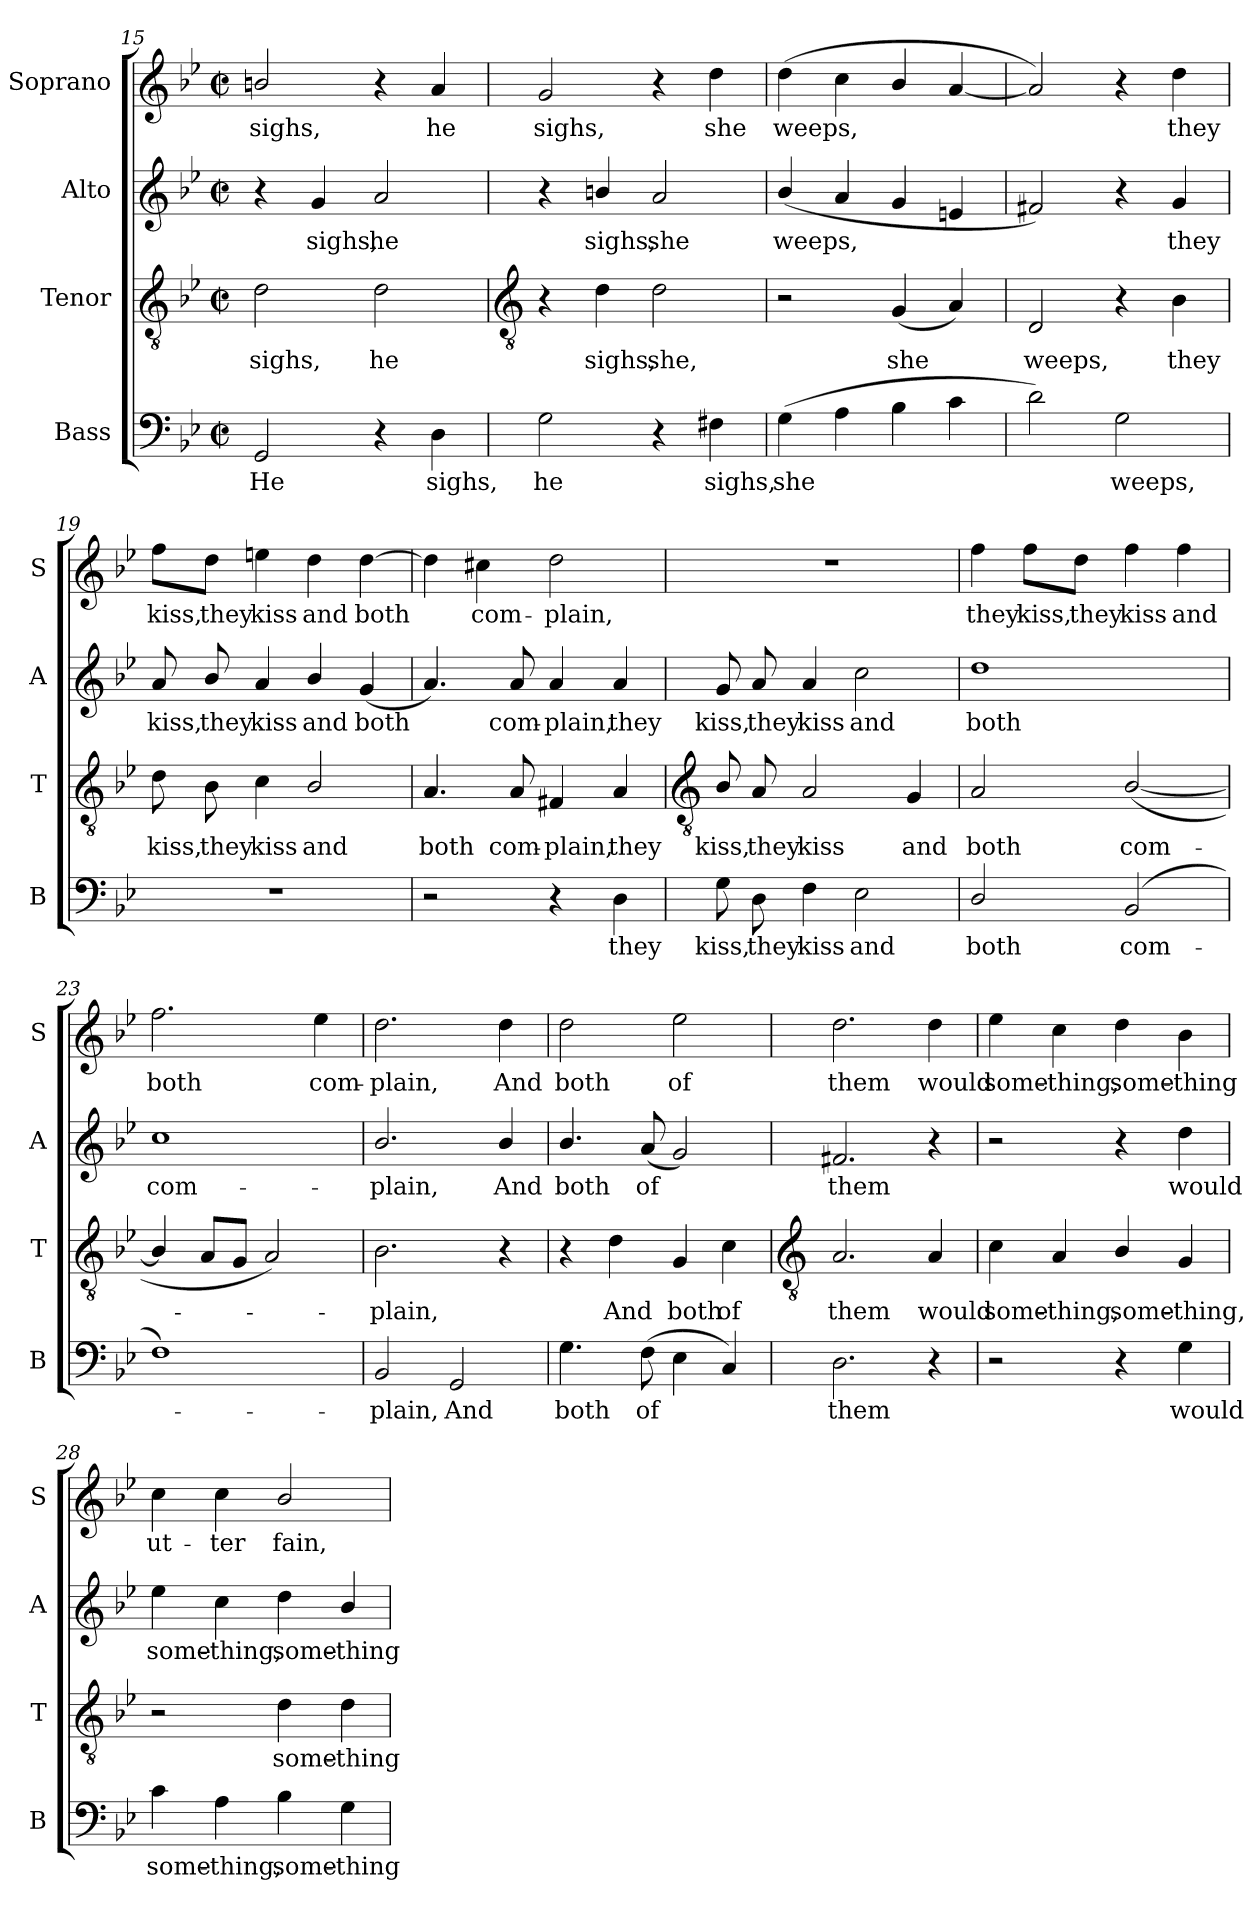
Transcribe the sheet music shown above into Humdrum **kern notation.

**kern	**text	**kern	**text	**kern	**text	**kern	**text
*part4	*part4	*part3	*part3	*part2	*part2	*part1	*part1
*staff4	*staff4	*staff3	*staff3	*staff2	*staff2	*staff1	*staff1
*I"Bass	*	*I"Tenor	*	*I"Alto	*	*I"Soprano	*
*I'B	*	*I'T	*	*I'A	*	*I'S	*
*clefF4	*	*clefGv2	*	*clefG2	*	*clefG2	*
*k[b-e-]	*	*k[b-e-]	*	*k[b-e-]	*	*k[b-e-]	*
*B-:	*	*B-:	*	*B-:	*	*B-:	*
*M2/2	*	*M2/2	*	*M2/2	*	*M2/2	*
*met(c|)	*	*met(c|)	*	*met(c|)	*	*met(c|)	*
=15	=15	=15	=15	=15	=15	=15	=15
!	!LO:LY:b	!	!LO:LY:b	!	!	!	!LO:LY:b
2GG	He	2d	sighs,	4r	.	2bn/	sighs,
!	!	!	!	!	!LO:LY:b	!	!
.	.	.	.	4g	sighs,	.	.
!	!	!	!LO:LY:b	!	!LO:LY:b	!	!
4r	.	2d	he	2a	he	4r	.
!	!LO:LY:b	!	!	!	!	!	!LO:LY:b
4D	sighs,	.	.	.	.	4a	he
!!LO:LB:g=z
=16	=16	=16	=16	=16	=16	=16	=16
*	*	*clefGv2	*	*	*	*	*
!	!LO:LY:b	!	!	!	!	!	!LO:LY:b
2G	he	4r	.	4r	.	2g	sighs,
!	!	!	!LO:LY:b	!	!LO:LY:b	!	!
.	.	4d	sighs,	4bn/	sighs,	.	.
!	!	!	!LO:LY:b	!	!LO:LY:b	!	!
4r	.	2d	she,	2a	she	4r	.
!	!LO:LY:b	!	!	!	!	!	!LO:LY:b
4F#X	sighs,	.	.	.	.	4dd	she
=17	=17	=17	=17	=17	=17	=17	=17
!	!LO:LY:b	!	!	!	!LO:LY:b	!	!LO:LY:b
(>4G	she	2r	.	(<4b-/	weeps,	(<4dd	weeps,
4A	.	.	.	4a	.	4cc	.
!	!	!	!LO:LY:b	!	!	!	!
4B-	.	(<4G	she	4g	.	4b-/	.
4c	.	4A)	.	4en	.	[4a	.
=18	=18	=18	=18	=18	=18	=18	=18
!	!	!	!LO:LY:b	!	!	!	!
2d)	.	2D	weeps,	2f#X)	.	2a])	.
!	!LO:LY:b	!	!	!	!	!	!
2G	weeps,	4r	.	4r	.	4r	.
!	!	!	!LO:LY:b	!	!LO:LY:b	!	!LO:LY:b
.	.	4B-	they	4g	they	4dd	they
=19	=19	=19	=19	=19	=19	=19	=19
!	!	!	!LO:LY:b	!	!LO:LY:b	!	!LO:LY:b
1r	.	8d	kiss,	8a	kiss,	8ff\L	kiss,
!	!	!	!LO:LY:b	!	!LO:LY:b	!	!LO:LY:b
.	.	8B-	they	8b-/	they	8dd\J	they
!	!	!	!LO:LY:b	!	!LO:LY:b	!	!LO:LY:b
.	.	4c	kiss	4a	kiss	4een	kiss
!	!	!	!LO:LY:b	!	!LO:LY:b	!	!LO:LY:b
.	.	2B-/	and	4b-/	and	4dd	and
!	!	!	!	!	!LO:LY:b	!	!LO:LY:b
.	.	.	.	(<4g	both	[4dd	both
=20	=20	=20	=20	=20	=20	=20	=20
!	!	!	!LO:LY:b	!	!	!	!
2r	.	4.A	both	4.a)	.	4dd]	.
!	!	!	!	!	!	!	!LO:LY:b
.	.	.	.	.	.	4cc#X	com-
!	!	!	!LO:LY:b	!	!LO:LY:b	!	!
.	.	8A	com-	8a	com-	.	.
!	!	!	!LO:LY:b	!	!LO:LY:b	!	!LO:LY:b
4r	.	4F#X	-plain,	4a	-plain,	2dd	-plain,
!	!LO:LY:b	!	!LO:LY:b	!	!LO:LY:b	!	!
4D	they	4A	they	4a	they	.	.
!!LO:LB:g=z
=21	=21	=21	=21	=21	=21	=21	=21
*	*	*clefGv2	*	*	*	*	*
!	!LO:LY:b	!	!LO:LY:b	!	!LO:LY:b	!	!
8G	kiss,	8B-/	kiss,	8g	kiss,	1r	.
!	!LO:LY:b	!	!LO:LY:b	!	!LO:LY:b	!	!
8D	they	8A	they	8a	they	.	.
!	!LO:LY:b	!	!LO:LY:b	!	!LO:LY:b	!	!
4F	kiss	2A	kiss	4a	kiss	.	.
!	!LO:LY:b	!	!	!	!LO:LY:b	!	!
2E-	and	.	.	2cc	and	.	.
!	!	!	!LO:LY:b	!	!	!	!
.	.	4G	and	.	.	.	.
=22	=22	=22	=22	=22	=22	=22	=22
!	!LO:LY:b	!	!LO:LY:b	!	!LO:LY:b	!	!LO:LY:b
2D/	both	2A	both	1dd	both	4ff	they
!	!	!	!	!	!	!	!LO:LY:b
.	.	.	.	.	.	8ff\L	kiss,
!	!	!	!	!	!	!	!LO:LY:b
.	.	.	.	.	.	8dd\J	they
!	!LO:LY:b	!	!LO:LY:b	!	!	!	!LO:LY:b
(<2BB-	com-	(<[2B-/	com-	.	.	4ff	kiss
!	!	!	!	!	!	!	!LO:LY:b
.	.	.	.	.	.	4ff	and
=23	=23	=23	=23	=23	=23	=23	=23
!	!	!	!	!	!LO:LY:b	!	!LO:LY:b
1F)	.	4B-/]	.	1cc	com-	2.ff	both
.	.	8AL	.	.	.	.	.
.	.	8GJ	.	.	.	.	.
.	.	2A)	.	.	.	.	.
!	!	!	!	!	!	!	!LO:LY:b
.	.	.	.	.	.	4ee-	com-
=24	=24	=24	=24	=24	=24	=24	=24
!	!LO:LY:b	!	!LO:LY:b	!	!LO:LY:b	!	!LO:LY:b
2BB-	plain,	2.B-	plain,	2.b-/	-plain,	2.dd	-plain,
!	!LO:LY:b	!	!	!	!	!	!
2GG	And	.	.	.	.	.	.
!	!	!	!	!	!LO:LY:b	!	!LO:LY:b
.	.	4r	.	4b-/	And	4dd	And
=25	=25	=25	=25	=25	=25	=25	=25
!	!LO:LY:b	!	!	!	!LO:LY:b	!	!LO:LY:b
4.G	both	4r	.	4.b-/	both	2dd	both
!	!	!	!LO:LY:b	!	!	!	!
.	.	4d	And	.	.	.	.
!	!LO:LY:b	!	!	!	!LO:LY:b	!	!
(>8FL	of	.	.	(<8aL	of	.	.
!	!	!	!LO:LY:b	!	!	!	!LO:LY:b
4E-	.	4G	both	2g)	.	2ee-	of
!	!	!	!LO:LY:b	!	!	!	!
4C)	.	4c	of	.	.	.	.
!!LO:LB:g=z
=26	=26	=26	=26	=26	=26	=26	=26
*	*	*clefGv2	*	*	*	*	*
!	!LO:LY:b	!	!LO:LY:b	!	!LO:LY:b	!	!LO:LY:b
2.D	them	2.A	them	2.f#X	them	2.dd	them
!	!	!	!LO:LY:b	!	!	!	!LO:LY:b
4r	.	4A	would	4r	.	4dd	would
=27	=27	=27	=27	=27	=27	=27	=27
!	!	!	!LO:LY:b	!	!	!	!LO:LY:b
2r	.	4c	some-	2r	.	4ee-	some-
!	!	!	!LO:LY:b	!	!	!	!LO:LY:b
.	.	4A	-thing,	.	.	4cc	-thing,
!	!	!	!LO:LY:b	!	!	!	!LO:LY:b
4r	.	4B-/	some-	4r	.	4dd	some-
!	!LO:LY:b	!	!LO:LY:b	!	!LO:LY:b	!	!LO:LY:b
4G	would	4G	-thing,	4dd	would	4b-	-thing
=28	=28	=28	=28	=28	=28	=28	=28
!	!LO:LY:b	!	!	!	!LO:LY:b	!	!LO:LY:b
4c	some-	2r	.	4ee-	some-	4cc	ut-
!	!LO:LY:b	!	!	!	!LO:LY:b	!	!LO:LY:b
4A	-thing,	.	.	4cc	-thing,	4cc	-ter
!	!LO:LY:b	!	!LO:LY:b	!	!LO:LY:b	!	!LO:LY:b
4B-	some-	4d	some-	4dd	some-	2b-/	fain,
!	!LO:LY:b	!	!LO:LY:b	!	!LO:LY:b	!	!
4G	-thing	4d	-thing	4b-/	-thing	.	.
=	=	=	=	=	=	=	=
*-	*-	*-	*-	*-	*-	*-	*-
